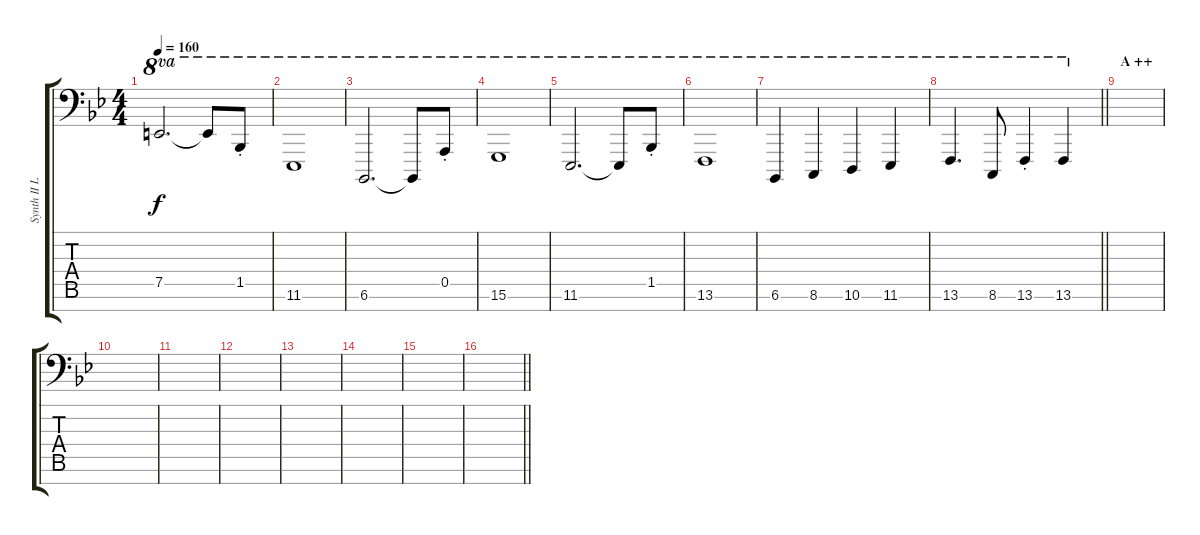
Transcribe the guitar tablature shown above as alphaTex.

\track ("Synth II Left (Kotobuki Tsumugi)" "Synth II L") {instrument electricpiano1}
\staff {score tabs}
\tuning (E4 B3 G3 D3 A2 E1 E0) {hide}
\ts (4 4)
\tempo 160
\clef f4
\ks bb
7.5.2{d ot 8va dy f} 7.5{t}.8{ot 8va} 1.5{st}.8{ot 8va} |
11.6.1{ot 8va} |
6.6.2{d ot 8va} 6.6{t}.8{ot 8va} 0.5{st}.8{ot 8va} |
15.6.1{ot 8va} |
11.6.2{d ot 8va} 11.6{t}.8{ot 8va} 1.5{st}.8{ot 8va} |
13.6.1{ot 8va} |
6.6.4{ot 8va} 8.6.4{ot 8va} 10.6.4{ot 8va} 11.6.4{ot 8va} |
\barLineRight lightlight
13.6.4{d ot 8va} 8.6.8{ot 8va} 13.6{st}.4{ot 8va} 13.6.4{ot 8va} |
\section ("" "A ++")
|
|
|
|
|
|
|
\barLineRight lightlight
